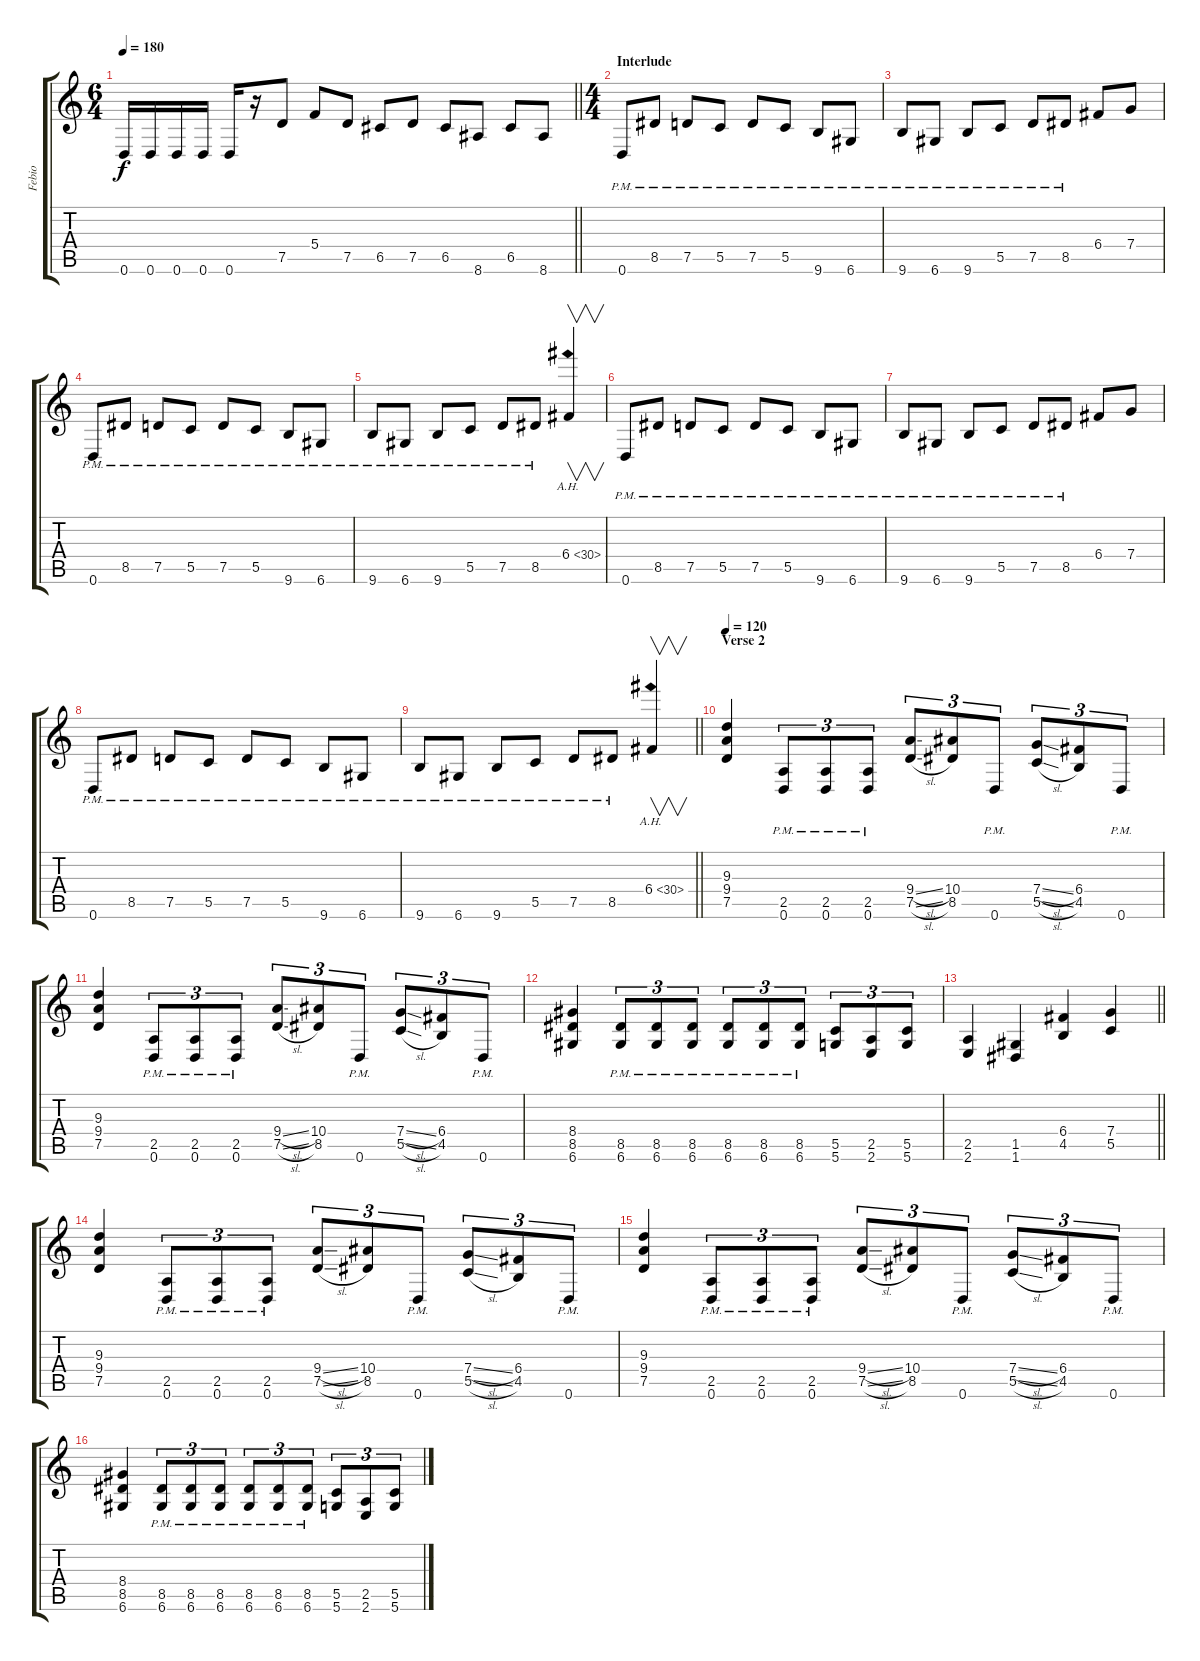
\track ("Febio" "Febio") {instrument distortionguitar}
\staff {score tabs}
\tuning (D4 A3 F3 C3 G2 D2) {hide}
\ts (6 4)
\tempo 180
\clef g2
\barLineRight lightlight
\ks c
0.6.16{dy f} 0.6.16 0.6.16 0.6.16 0.6.16 r.16 7.5.8 5.4.8 7.5.8 6.5.8 7.5.8 6.5.8 8.6.8 6.5.8 8.6.8 |
\ts (4 4)
\section ("" "Interlude")
0.6{pm}.8 8.5{pm}.8 7.5{pm}.8 5.5{pm}.8 7.5{pm}.8 5.5{pm}.8 9.6{pm}.8 6.6{pm}.8 |
9.6{pm}.8 6.6{pm}.8 9.6{pm}.8 5.5{pm}.8 7.5{pm}.8 8.5{pm}.8 6.4.8 7.4.8 |
0.6{pm}.8 8.5{pm}.8 7.5{pm}.8 5.5{pm}.8 7.5{pm}.8 5.5{pm}.8 9.6{pm}.8 6.6{pm}.8 |
9.6{pm}.8 6.6{pm}.8 9.6{pm}.8 5.5{pm}.8 7.5{pm}.8 8.5{pm}.8 6.4{ah 24}.4{v} |
0.6{pm}.8 8.5{pm}.8 7.5{pm}.8 5.5{pm}.8 7.5{pm}.8 5.5{pm}.8 9.6{pm}.8 6.6{pm}.8 |
9.6{pm}.8 6.6{pm}.8 9.6{pm}.8 5.5{pm}.8 7.5{pm}.8 8.5{pm}.8 6.4.8 7.4.8 |
0.6{pm}.8 8.5{pm}.8 7.5{pm}.8 5.5{pm}.8 7.5{pm}.8 5.5{pm}.8 9.6{pm}.8 6.6{pm}.8 |
\barLineRight lightlight
9.6{pm}.8 6.6{pm}.8 9.6{pm}.8 5.5{pm}.8 7.5{pm}.8 8.5{pm}.8 6.4{ah 24}.4{v} |
\section ("" "Verse 2")
\tempo 120
(9.3 9.4 7.5).4 (2.5{pm} 0.6{pm}).8{tu (3 2)} (2.5{pm} 0.6{pm}).8{tu (3 2)} (2.5{pm} 0.6{pm}).8{tu (3 2)} (9.4{sl} 7.5{sl}).8{tu (3 2)} (10.4 8.5).8{tu (3 2)} 0.6{pm}.8{tu (3 2)} (7.4{sl} 5.5{sl}).8{tu (3 2)} (6.4 4.5).8{tu (3 2)} 0.6{pm}.8{tu (3 2)} |
(9.3 9.4 7.5).4 (2.5{pm} 0.6{pm}).8{tu (3 2)} (2.5{pm} 0.6{pm}).8{tu (3 2)} (2.5{pm} 0.6{pm}).8{tu (3 2)} (9.4{sl} 7.5{sl}).8{tu (3 2)} (10.4 8.5).8{tu (3 2)} 0.6{pm}.8{tu (3 2)} (7.4{sl} 5.5{sl}).8{tu (3 2)} (6.4 4.5).8{tu (3 2)} 0.6{pm}.8{tu (3 2)} |
(8.4 8.5 6.6).4 (8.5{pm} 6.6{pm}).8{tu (3 2)} (8.5{pm} 6.6{pm}).8{tu (3 2)} (8.5{pm} 6.6{pm}).8{tu (3 2)} (8.5{pm} 6.6{pm}).8{tu (3 2)} (8.5{pm} 6.6{pm}).8{tu (3 2)} (8.5{pm} 6.6{pm}).8{tu (3 2)} (5.5 5.6).8{tu (3 2)} (2.5 2.6).8{tu (3 2)} (5.5 5.6).8{tu (3 2)} |
\barLineRight lightlight
(2.5 2.6).4 (1.5 1.6).4 (6.4 4.5).4 (7.4 5.5).4 |
(9.3 9.4 7.5).4 (2.5{pm} 0.6{pm}).8{tu (3 2)} (2.5{pm} 0.6{pm}).8{tu (3 2)} (2.5{pm} 0.6{pm}).8{tu (3 2)} (9.4{sl} 7.5{sl}).8{tu (3 2)} (10.4 8.5).8{tu (3 2)} 0.6{pm}.8{tu (3 2)} (7.4{sl} 5.5{sl}).8{tu (3 2)} (6.4 4.5).8{tu (3 2)} 0.6{pm}.8{tu (3 2)} |
(9.3 9.4 7.5).4 (2.5{pm} 0.6{pm}).8{tu (3 2)} (2.5{pm} 0.6{pm}).8{tu (3 2)} (2.5{pm} 0.6{pm}).8{tu (3 2)} (9.4{sl} 7.5{sl}).8{tu (3 2)} (10.4 8.5).8{tu (3 2)} 0.6{pm}.8{tu (3 2)} (7.4{sl} 5.5{sl}).8{tu (3 2)} (6.4 4.5).8{tu (3 2)} 0.6{pm}.8{tu (3 2)} |
(8.4 8.5 6.6).4 (8.5{pm} 6.6{pm}).8{tu (3 2)} (8.5{pm} 6.6{pm}).8{tu (3 2)} (8.5{pm} 6.6{pm}).8{tu (3 2)} (8.5{pm} 6.6{pm}).8{tu (3 2)} (8.5{pm} 6.6{pm}).8{tu (3 2)} (8.5{pm} 6.6{pm}).8{tu (3 2)} (5.5 5.6).8{tu (3 2)} (2.5 2.6).8{tu (3 2)} (5.5 5.6).8{tu (3 2)}
